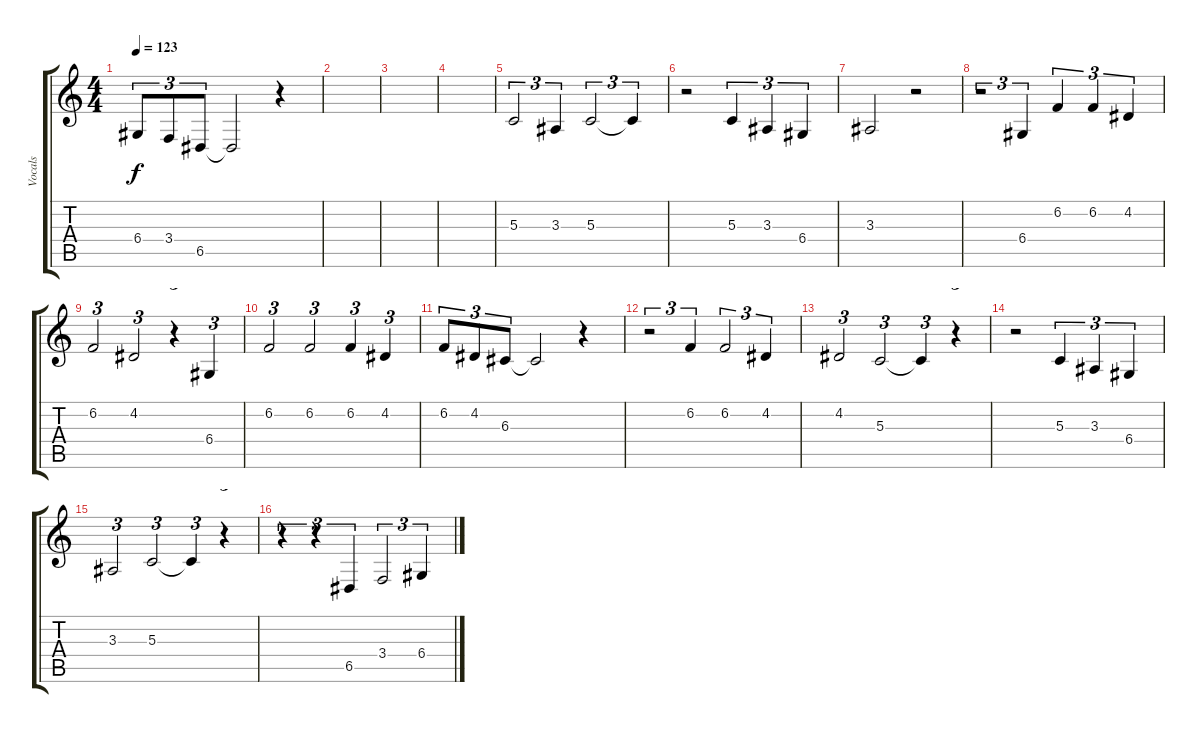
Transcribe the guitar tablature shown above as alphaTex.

\track ("Vocals" "Vocals") {instrument altosax}
\staff {score tabs}
\tuning (E4 B3 G3 D3 A2 E2) {hide}
\ts (4 4)
\tempo 123
\clef g2
\ks c
6.4.8{tu (3 2) dy f} 3.4.8{tu (3 2)} 6.5.8{tu (3 2)} 6.5{t}.2 r.4 |
|
|
|
5.3.2{tu (3 2)} 3.3.4{tu (3 2)} 5.3.2{tu (3 2)} 5.3{t}.4{tu (3 2)} |
r.2 5.3.4{tu (3 2)} 3.3.4{tu (3 2)} 6.4.4{tu (3 2)} |
3.3.2 r.2 |
r.2{tu (3 2)} 6.4.4{tu (3 2)} 6.2.4{tu (3 2)} 6.2.4{tu (3 2)} 4.2.4{tu (3 2)} |
6.2.2{tu (3 2)} 4.2.2{tu (3 2)} r.4{tu (3 2)} 6.4.4{tu (3 2)} |
6.2.2{tu (3 2)} 6.2.2{tu (3 2)} 6.2.4{tu (3 2)} 4.2.4{tu (3 2)} |
6.2.8{tu (3 2)} 4.2.8{tu (3 2)} 6.3.8{tu (3 2)} 6.3{t}.2 r.4 |
r.2{tu (3 2)} 6.2.4{tu (3 2)} 6.2.2{tu (3 2)} 4.2.4{tu (3 2)} |
4.2.2{tu (3 2)} 5.3.2{tu (3 2)} 5.3{t}.4{tu (3 2)} r.4{tu (3 2)} |
r.2 5.3.4{tu (3 2)} 3.3.4{tu (3 2)} 6.4.4{tu (3 2)} |
3.3.2{tu (3 2)} 5.3.2{tu (3 2)} 5.3{t}.4{tu (3 2)} r.4{tu (3 2)} |
r.4{tu (3 2)} r.4{tu (3 2)} 6.5.4{tu (3 2)} 3.4.2{tu (3 2)} 6.4.4{tu (3 2)}
